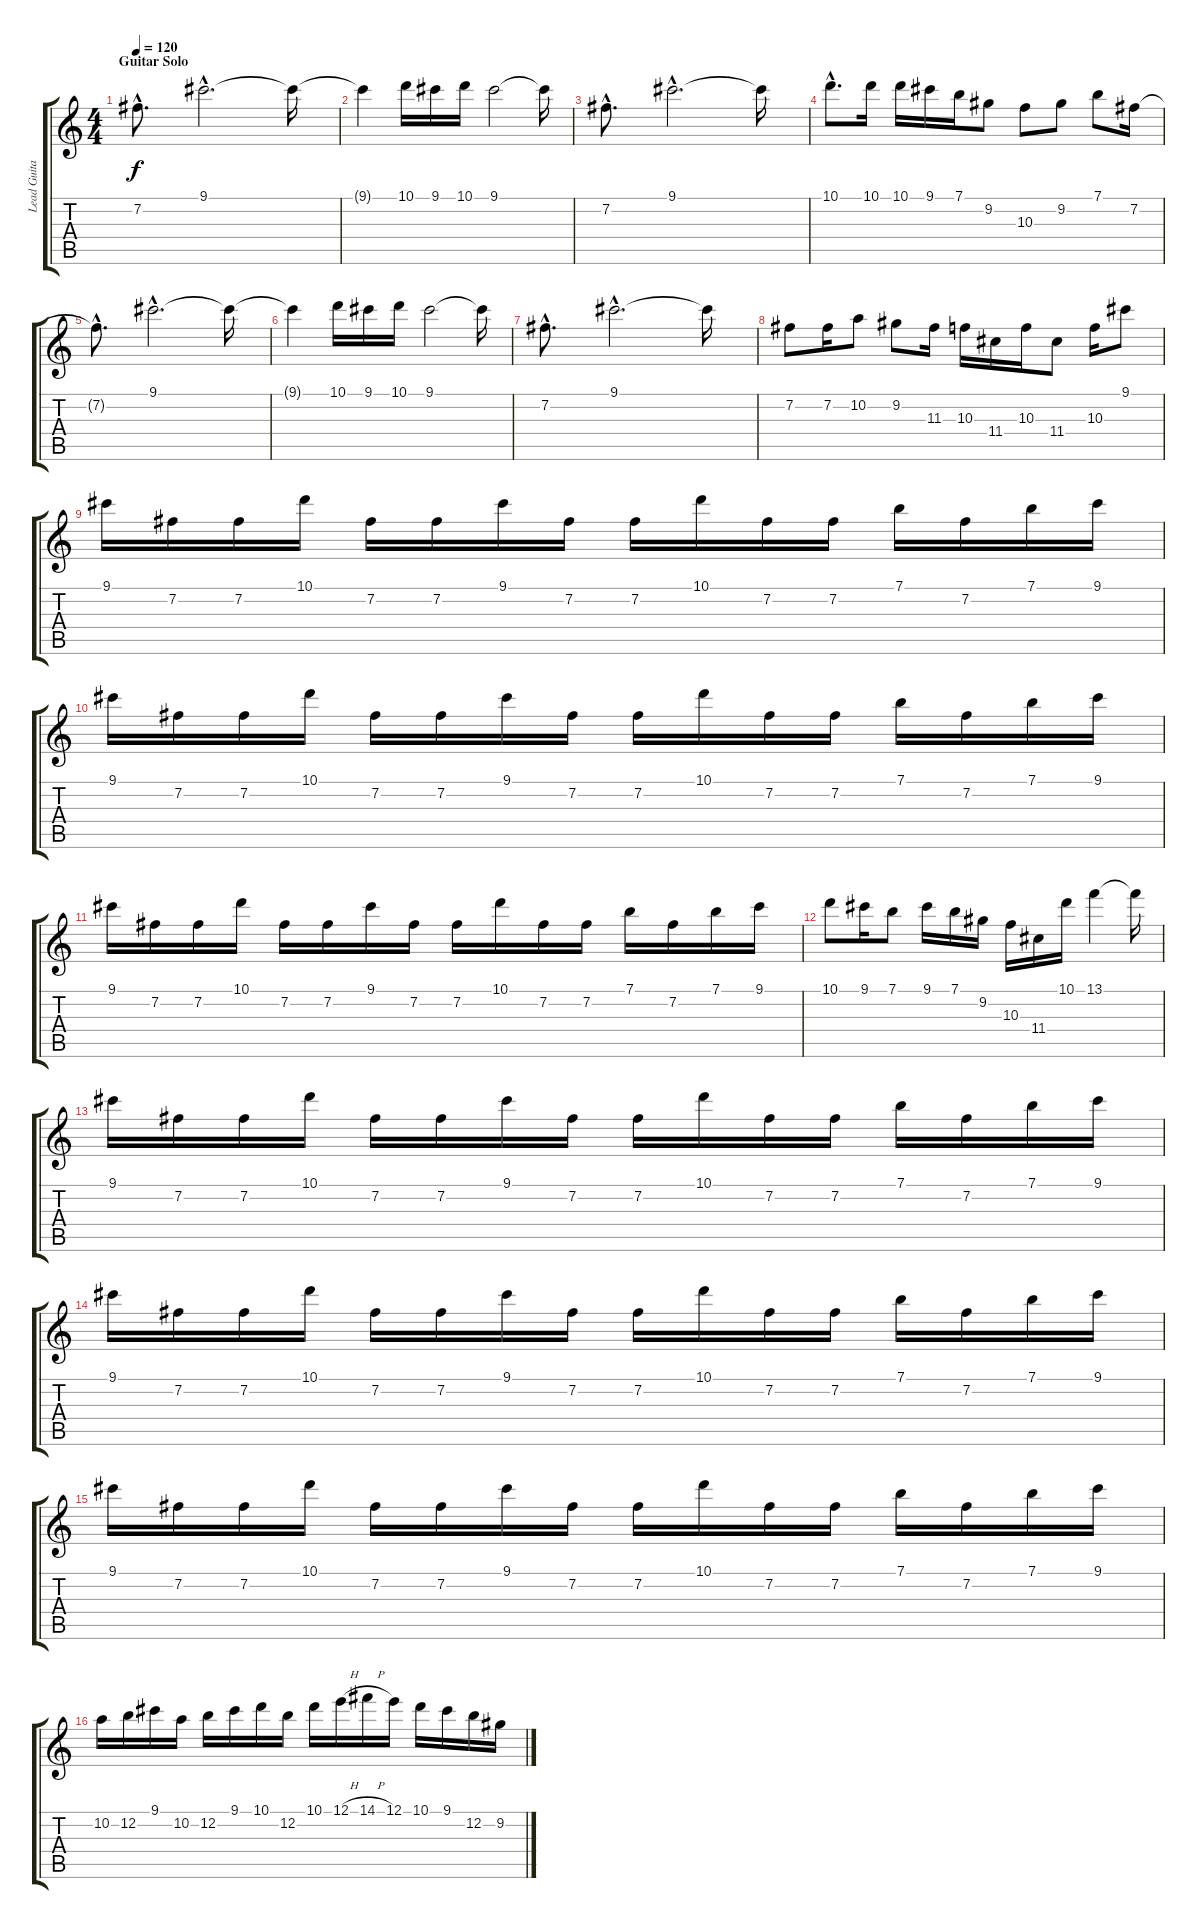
\track ("Lead Guitar 2" "Lead Guita") {instrument distortionguitar}
\staff {score tabs}
\tuning (E4 B3 G3 D3 A2 E2) {hide}
\ts (4 4)
\section ("" "Guitar Solo")
\tempo 120
\clef g2
\ks c
7.2{hac}.8{d dy f balance 16 instrument overdrivenguitar} 9.1{hac}.2{d} 9.1{t}.16 |
9.1{t}.4 10.1.16 9.1.16 10.1.16 9.1.2 9.1{t}.16 |
7.2{hac}.8{d} 9.1{hac}.2{d} 9.1{t}.16 |
10.1{hac}.8{d} 10.1.16 10.1.16 9.1.16 7.1.16 9.2.8 10.3.8 9.2.8 7.1.8 7.2.16 |
7.2{hac t}.8{d} 9.1{hac}.2{d} 9.1{t}.16 |
9.1{t}.4 10.1.16 9.1.16 10.1.16 9.1.2 9.1{t}.16 |
7.2{hac}.8{d} 9.1{hac}.2{d} 9.1{t}.16 |
7.2.8 7.2.16 10.2.8 9.2.8 11.3.16 10.3.16 11.4.16 10.3.16 11.4.8 10.3.16 9.1.8 |
9.1.16 7.2.16 7.2.16 10.1.16 7.2.16 7.2.16 9.1.16 7.2.16 7.2.16 10.1.16 7.2.16 7.2.16 7.1.16 7.2.16 7.1.16 9.1.16 |
9.1.16 7.2.16 7.2.16 10.1.16 7.2.16 7.2.16 9.1.16 7.2.16 7.2.16 10.1.16 7.2.16 7.2.16 7.1.16 7.2.16 7.1.16 9.1.16 |
9.1.16 7.2.16 7.2.16 10.1.16 7.2.16 7.2.16 9.1.16 7.2.16 7.2.16 10.1.16 7.2.16 7.2.16 7.1.16 7.2.16 7.1.16 9.1.16 |
10.1.8 9.1.16 7.1.8 9.1.16 7.1.16 9.2.16 10.3.16 11.4.16 10.1.16 13.1.4 13.1{t}.16 |
9.1.16 7.2.16 7.2.16 10.1.16 7.2.16 7.2.16 9.1.16 7.2.16 7.2.16 10.1.16 7.2.16 7.2.16 7.1.16 7.2.16 7.1.16 9.1.16 |
9.1.16 7.2.16 7.2.16 10.1.16 7.2.16 7.2.16 9.1.16 7.2.16 7.2.16 10.1.16 7.2.16 7.2.16 7.1.16 7.2.16 7.1.16 9.1.16 |
9.1.16 7.2.16 7.2.16 10.1.16 7.2.16 7.2.16 9.1.16 7.2.16 7.2.16 10.1.16 7.2.16 7.2.16 7.1.16 7.2.16 7.1.16 9.1.16 |
10.2.16 12.2.16 9.1.16 10.2.16 12.2.16 9.1.16 10.1.16 12.2.16 10.1.16 12.1{h}.16 14.1{h}.16 12.1.16 10.1.16 9.1.16 12.2.16 9.2.16
